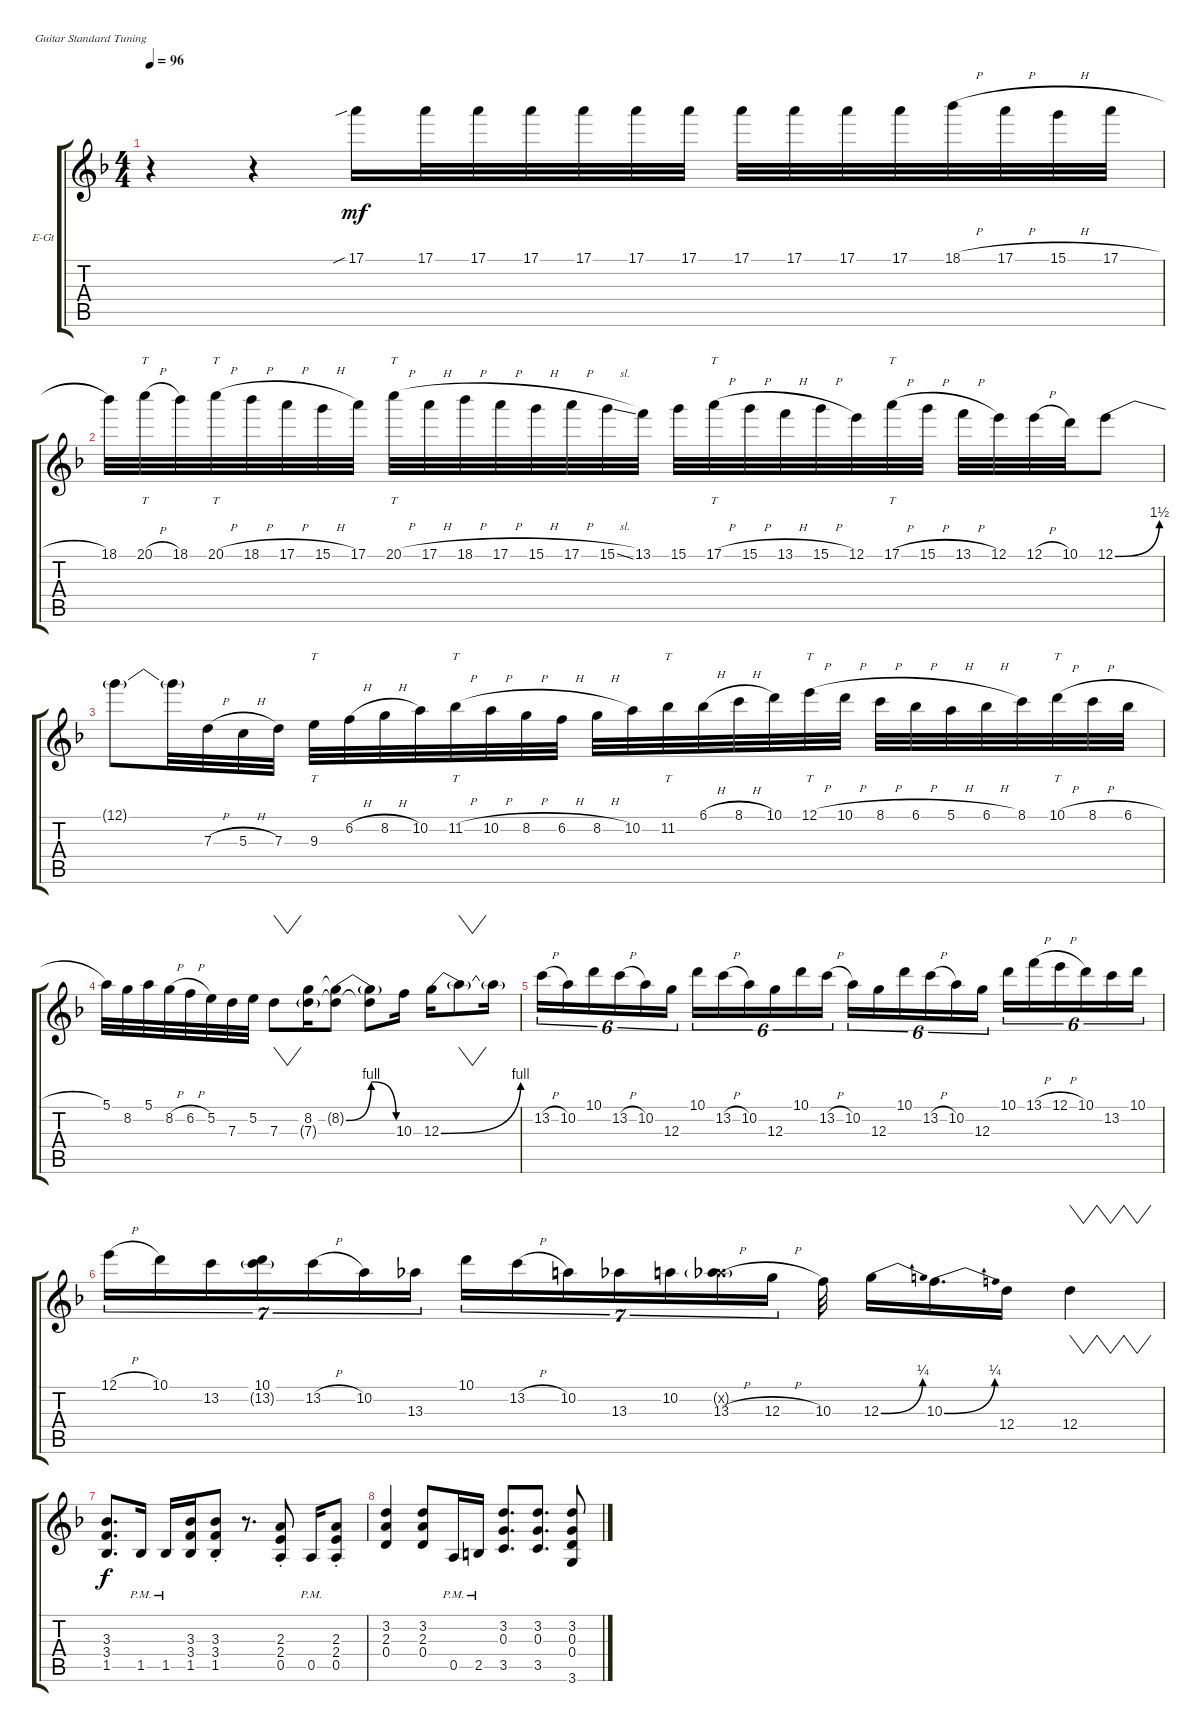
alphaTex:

\defaultSystemsLayout 4
\bracketExtendMode groupsimilarinstruments
\firstSystemTrackNameOrientation horizontal
\otherSystemsTrackNameOrientation horizontal
\track ("Lead Guitar" "E-Gt") {instrument overdrivenguitar}
\staff {score tabs}
\tuning (E4 B3 G3 D3 A2 E2)
\ts (4 4)
\tempo 96
\clef g2
\ks dminor
r.4{dy mf instrument overdrivenguitar} r.4 17.1{sib}.16 17.1.32 17.1.32 17.1.32 17.1.32 17.1.32 17.1.32 17.1.32 17.1.32 17.1.32 17.1.32 18.1{h}.32 17.1{h}.32 15.1{h}.32 17.1{h}.32 |
18.1.32 20.1{h}.32{tt} 18.1.32 20.1{h}.32{tt} 18.1{h}.32 17.1{h}.32 15.1{h}.32 17.1.32 20.1{h}.32{tt} 17.1{h}.32 18.1{h}.32 17.1{h}.32 15.1{h}.32 17.1{h}.32 15.1{sl}.32 13.1.32 15.1.32 17.1{h}.32{tt} 15.1{h}.32 13.1{h}.32 15.1{h}.32 12.1.32 17.1{h}.32{tt} 15.1{h}.32 13.1{h}.32 12.1.32 12.1{h}.32 10.1.32 12.1{be (bend 0 0 15 6)}.8 |
12.1{t}.8 12.1{t}.32 7.3{h}.32 5.3{h}.32 7.3.32 9.3.32{tt} 6.2{h}.32 8.2{h}.32 10.2.32 11.2{h}.32{tt} 10.2{h}.32 8.2{h}.32 6.2{h}.32 8.2{h}.32 10.2.32 11.2.32{tt} 6.1{h}.32 8.1{h}.32 10.1.32 12.1{h}.32{tt} 10.1{h}.32 8.1{h}.32 6.1{h}.32 5.1{h}.32 6.1{h}.32 8.1.32 10.1{h}.32{tt} 8.1{h}.32 6.1{h}.32 |
5.1.32 8.2.32 5.1.32 8.2{h}.32 6.2{h}.32 5.2.32 7.3.32 5.2.32 7.3.8{vw} (8.2 7.3{g}).16 (8.2{be (bendrelease 0 0 10.2 4 20.4 4 30 0) t} 7.3{t}).8 (8.2{t} 7.3{t}).8 10.3.16 12.3{be (bend 0 0 15 4)}.16 12.3{t}.8{vw} 12.3{t}.16 |
13.2{h}.16{tu (6 4)} 10.2.16{tu (6 4)} 10.1.16{tu (6 4)} 13.2{h}.16{tu (6 4)} 10.2.16{tu (6 4)} 12.3.16{tu (6 4)} 10.1.16{tu (6 4)} 13.2{h}.16{tu (6 4)} 10.2.16{tu (6 4)} 12.3.16{tu (6 4)} 10.1.16{tu (6 4)} 13.2{h}.16{tu (6 4)} 10.2.16{tu (6 4)} 12.3.16{tu (6 4)} 10.1.16{tu (6 4)} 13.2{h}.16{tu (6 4)} 10.2.16{tu (6 4)} 12.3.16{tu (6 4)} 10.1.16{tu (6 4)} 13.1{h}.16{tu (6 4)} 12.1{h}.16{tu (6 4)} 10.1.16{tu (6 4)} 13.2.16{tu (6 4)} 10.1.16{tu (6 4)} |
12.1{h}.16{tu (7 4)} 10.1.16{tu (7 4)} 13.2.16{tu (7 4)} (10.1 13.2{g}).16{tu (7 4)} 13.2{h}.16{tu (7 4)} 10.2.16{tu (7 4)} 13.3.16{tu (7 4)} 10.1.16{tu (7 4)} 13.2{h}.16{tu (7 4)} 10.2.16{tu (7 4)} 13.3.16{tu (7 4)} 10.2.16{tu (7 4)} (10.2{g x} 13.3{h}).16{tu (7 4)} 12.3{h}.16{tu (7 4)} 10.3.32 12.3{be (bend 0 0 15 1)}.16 10.3{be (bend 0 0 15 1)}.16{d} 12.4.16 12.4.4{vw} |
(3.3 3.4 1.5).8{d dy f} 1.5{pm}.16 1.5{pm}.16 (3.3 3.4 1.5).16 (3.3{st} 3.4{st} 1.5{st}).8 r.8{d} (2.3{st} 2.4{st} 0.5{st}).8 0.5{pm}.16 (2.3{st} 2.4{st} 0.5{st}).8 |
(3.2 2.3 0.4).4 (3.2 2.3 0.4).8 0.5{pm}.16 2.5{pm}.16 (3.2 0.3 3.5).8{d} (3.2 0.3 3.5).8{d} (3.2 0.3 0.4 3.6).8
